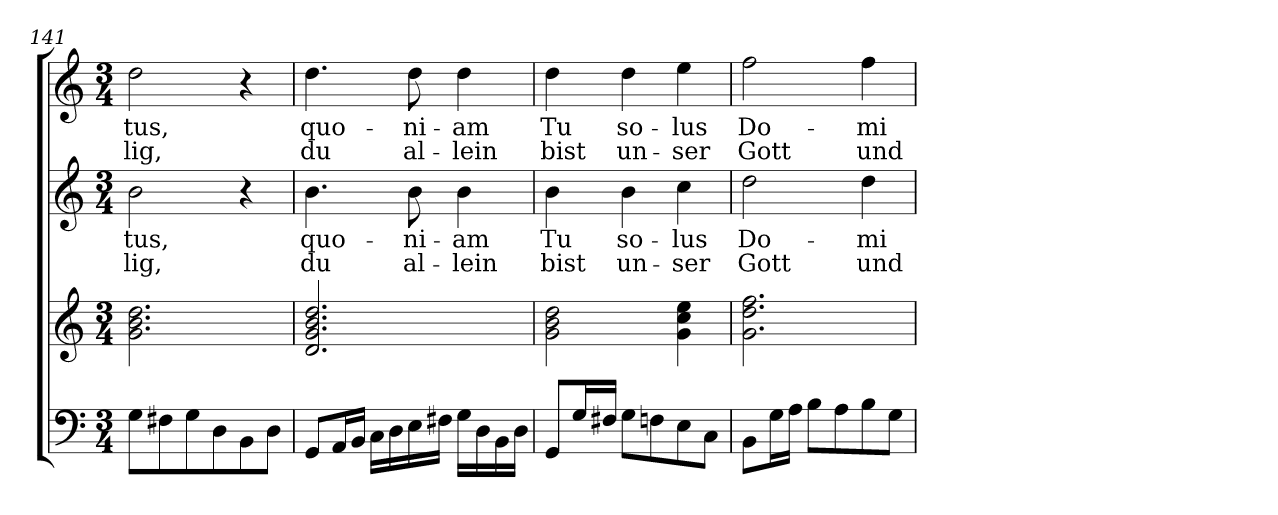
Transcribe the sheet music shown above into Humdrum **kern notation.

**kern	**kern	**kern	**text	**text	**kern	**text	**text
*part3	*part3	*part2	*part2	*part2	*part1	*part1	*part1
*staff4	*staff3	*staff2	*staff2	*staff2	*staff1	*staff1	*staff1
*clefF4	*clefG2	*clefG2	*	*	*clefG2	*	*
*k[]	*k[]	*k[]	*	*	*k[]	*	*
*C:	*C:	*C:	*	*	*C:	*	*
*M3/4	*M3/4	*M3/4	*	*	*M3/4	*	*
=141	=141	=141	=141	=141	=141	=141	=141
!	!	!	!LO:LY:b	!LO:LY:b	!	!LO:LY:b	!LO:LY:b
8G\L	2.g\ 2.b\ 2.dd\	2b\	-tus,	-lig,	2dd\	-tus,	-lig,
8F#X\	.	.	.	.	.	.	.
8G\	.	.	.	.	.	.	.
8D\	.	.	.	.	.	.	.
8BB\	.	4r	.	.	4r	.	.
8D\J	.	.	.	.	.	.	.
=142	=142	=142	=142	=142	=142	=142	=142
!	!	!	!LO:LY:b	!LO:LY:b	!	!LO:LY:b	!LO:LY:b
8GG/L	2.d/ 2.g/ 2.b/ 2.dd/	4.b\	quo-	du	4.dd\	quo-	du
16AA/L	.	.	.	.	.	.	.
16BB/JJ	.	.	.	.	.	.	.
16C\LL	.	.	.	.	.	.	.
16D\	.	.	.	.	.	.	.
!	!	!	!LO:LY:b	!LO:LY:b	!	!LO:LY:b	!LO:LY:b
16E\	.	8b\	-ni-	al-	8dd\	-ni-	al-
16F#X\JJ	.	.	.	.	.	.	.
!	!	!	!LO:LY:b	!LO:LY:b	!	!LO:LY:b	!LO:LY:b
16G\LL	.	4b\	-am	-lein	4dd\	-am	-lein
16D\	.	.	.	.	.	.	.
16BB\	.	.	.	.	.	.	.
16D\JJ	.	.	.	.	.	.	.
=143	=143	=143	=143	=143	=143	=143	=143
!	!	!	!LO:LY:b	!LO:LY:b	!	!LO:LY:b	!LO:LY:b
8GG/L	2g\ 2b\ 2dd\	4b\	Tu	bist	4dd\	Tu	bist
16G/L	.	.	.	.	.	.	.
16F#X/JJ	.	.	.	.	.	.	.
!	!	!	!LO:LY:b	!LO:LY:b	!	!LO:LY:b	!LO:LY:b
8G\L	.	4b\	so-	un-	4dd\	so-	un-
8Fn\	.	.	.	.	.	.	.
!	!	!	!LO:LY:b	!LO:LY:b	!	!LO:LY:b	!LO:LY:b
8E\	4g\ 4cc\ 4ee\	4cc\	-lus	-ser	4ee\	-lus	-ser
8C\J	.	.	.	.	.	.	.
!!LO:PB:g=z
=144	=144	=144	=144	=144	=144	=144	=144
!	!	!	!LO:LY:b	!LO:LY:b	!	!LO:LY:b	!LO:LY:b
8BB\L	2.g\ 2.dd\ 2.ff\	2dd\	Do-	Gott	2ff\	Do-	Gott
16G\L	.	.	.	.	.	.	.
16A\JJ	.	.	.	.	.	.	.
8B\L	.	.	.	.	.	.	.
8A\	.	.	.	.	.	.	.
!	!	!	!LO:LY:b	!LO:LY:b	!	!LO:LY:b	!LO:LY:b
8B\	.	4dd\	-mi-	und	4ff\	-mi-	und
8G\J	.	.	.	.	.	.	.
=	=	=	=	=	=	=	=
*-	*-	*-	*-	*-	*-	*-	*-
